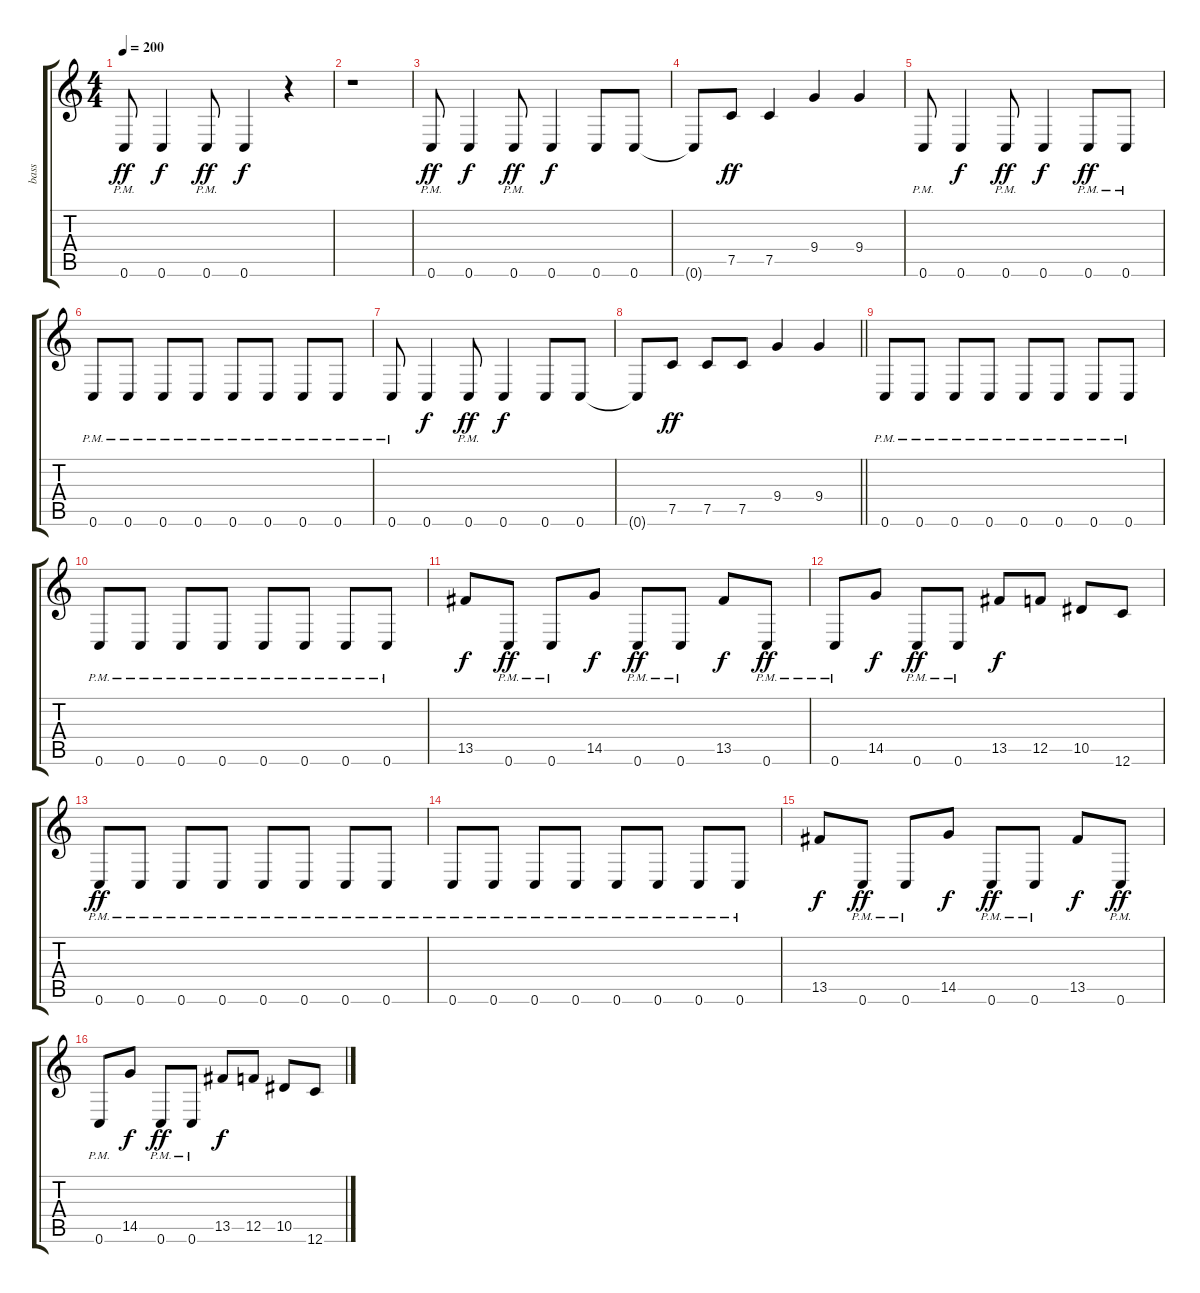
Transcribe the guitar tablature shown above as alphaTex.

\track ("bass" "bass") {instrument slapbass1}
\staff {score tabs}
\tuning (C4 G3 Eb3 Bb2 F2 C2) {hide}
\ts (4 4)
\tempo 200
\clef g2
\ks c
0.6{pm}.8{dy ff} 0.6.4{dy f} 0.6{pm}.8{dy ff} 0.6.4{dy f} r.4 |
r.1 |
0.6{pm}.8{dy ff} 0.6.4{dy f} 0.6{pm}.8{dy ff} 0.6.4{dy f} 0.6.8 0.6.8 |
0.6{t}.8 7.5.8{dy ff} 7.5.4 9.4.4 9.4.4 |
0.6{pm}.8 0.6.4{dy f} 0.6{pm}.8{dy ff} 0.6.4{dy f} 0.6{pm}.8{dy ff} 0.6{pm}.8 |
0.6{pm}.8 0.6{pm}.8 0.6{pm}.8 0.6{pm}.8 0.6{pm}.8 0.6{pm}.8 0.6{pm}.8 0.6{pm}.8 |
0.6{pm}.8 0.6.4{dy f} 0.6{pm}.8{dy ff} 0.6.4{dy f} 0.6.8 0.6.8 |
\barLineRight lightlight
0.6{t}.8 7.5.8{dy ff} 7.5.8 7.5.8 9.4.4 9.4.4 |
0.6{pm}.8 0.6{pm}.8 0.6{pm}.8 0.6{pm}.8 0.6{pm}.8 0.6{pm}.8 0.6{pm}.8 0.6{pm}.8 |
0.6{pm}.8 0.6{pm}.8 0.6{pm}.8 0.6{pm}.8 0.6{pm}.8 0.6{pm}.8 0.6{pm}.8 0.6{pm}.8 |
13.5.8{dy f} 0.6{pm}.8{dy ff} 0.6{pm}.8 14.5.8{dy f} 0.6{pm}.8{dy ff} 0.6{pm}.8 13.5.8{dy f} 0.6{pm}.8{dy ff} |
0.6{pm}.8 14.5.8{dy f} 0.6{pm}.8{dy ff} 0.6{pm}.8 13.5.8{dy f} 12.5.8 10.5.8 12.6.8 |
0.6{pm}.8{dy ff} 0.6{pm}.8 0.6{pm}.8 0.6{pm}.8 0.6{pm}.8 0.6{pm}.8 0.6{pm}.8 0.6{pm}.8 |
0.6{pm}.8 0.6{pm}.8 0.6{pm}.8 0.6{pm}.8 0.6{pm}.8 0.6{pm}.8 0.6{pm}.8 0.6{pm}.8 |
13.5.8{dy f} 0.6{pm}.8{dy ff} 0.6{pm}.8 14.5.8{dy f} 0.6{pm}.8{dy ff} 0.6{pm}.8 13.5.8{dy f} 0.6{pm}.8{dy ff} |
0.6{pm}.8 14.5.8{dy f} 0.6{pm}.8{dy ff} 0.6{pm}.8 13.5.8{dy f} 12.5.8 10.5.8 12.6.8
